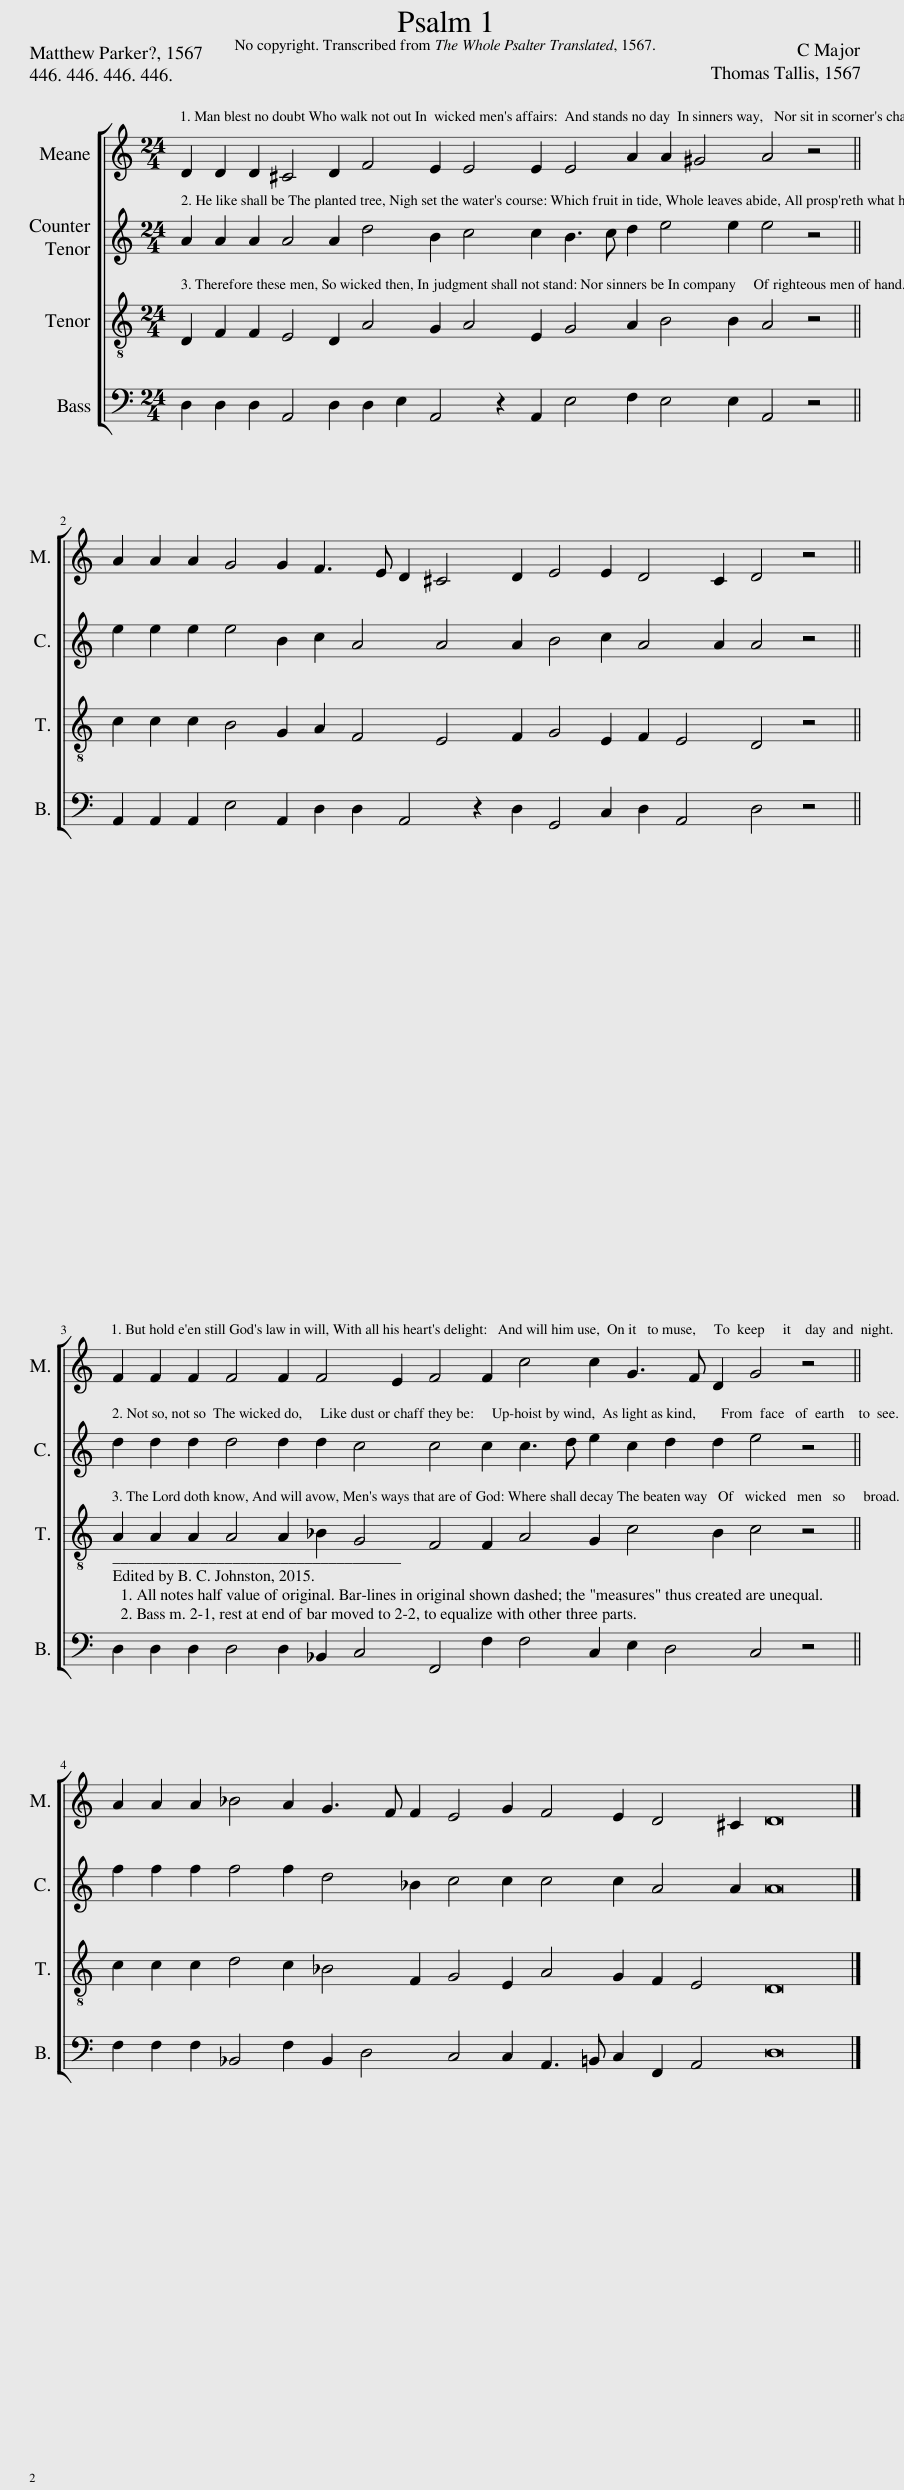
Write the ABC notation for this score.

X:1
%%score [ 1 2 3 4 ]
L:1/8
M:24/4
I:linebreak $
K:C
V:1 treble
V:2 treble
V:3 treble-8
V:4 bass
V:1
 D2 D2 D2 ^C4 D2 F4 E2 E4 E2 E4 A2 A2 ^G4 A4 z4 ||$ A2 A2 A2 G4 G2 F3 E D2 ^C4 D2 E4 E2 D4 C2 D4 z4 ||$ F2 F2 F2 F4 F2 F4 E2 F4 F2 c4 c2 G3 F D2 G4 z4 ||$ A2 A2 A2 _B4 A2 G3 F F2 E4 G2 F4 E2 D4 ^C2 D16 |] %4
V:2
 A2 A2 A2 A4 A2 d4 B2 c4 c2 B3 c d2 e4 e2 e4 z4 ||$ e2 e2 e2 e4 B2 c2 A4 A4 A2 B4 c2 A4 A2 A4 z4 ||$ d2 d2 d2 d4 d2 d2 c4 c4 c2 c3 d e2 c2 d2 d2 e4 z4 ||$ f2 f2 f2 f4 f2 d4 _B2 c4 c2 c4 c2 A4 A2 A16 |] %4
V:3
 D2 F2 F2 E4 D2 A4 G2 A4 E2 G4 A2 B4 B2 A4 z4 ||$ c2 c2 c2 B4 G2 A2 F4 E4 F2 G4 E2 F2 E4 D4 z4 ||$ A2 A2 A2 A4 A2 _B2 G4 F4 F2 A4 G2 c4 B2 c4 z4 ||$ c2 c2 c2 d4 c2 _B4 F2 G4 E2 A4 G2 F2 E4 D16 |] %4
V:4
 D,2 D,2 D,2 A,,4 D,2 D,2 E,2 A,,4 z2 A,,2 E,4 F,2 E,4 E,2 A,,4 z4 ||$ A,,2 A,,2 A,,2 E,4 A,,2 D,2 D,2 A,,4 z2 D,2 G,,4 C,2 D,2 A,,4 D,4 z4 ||$ D,2 D,2 D,2 D,4 D,2 _B,,2 C,4 F,,4 F,2 F,4 C,2 E,2 D,4 C,4 z4 ||$ F,2 F,2 F,2 _B,,4 F,2 B,,2 D,4 C,4 C,2 A,,3 =B,, C,2 F,,2 A,,4 D,16 |] %4
